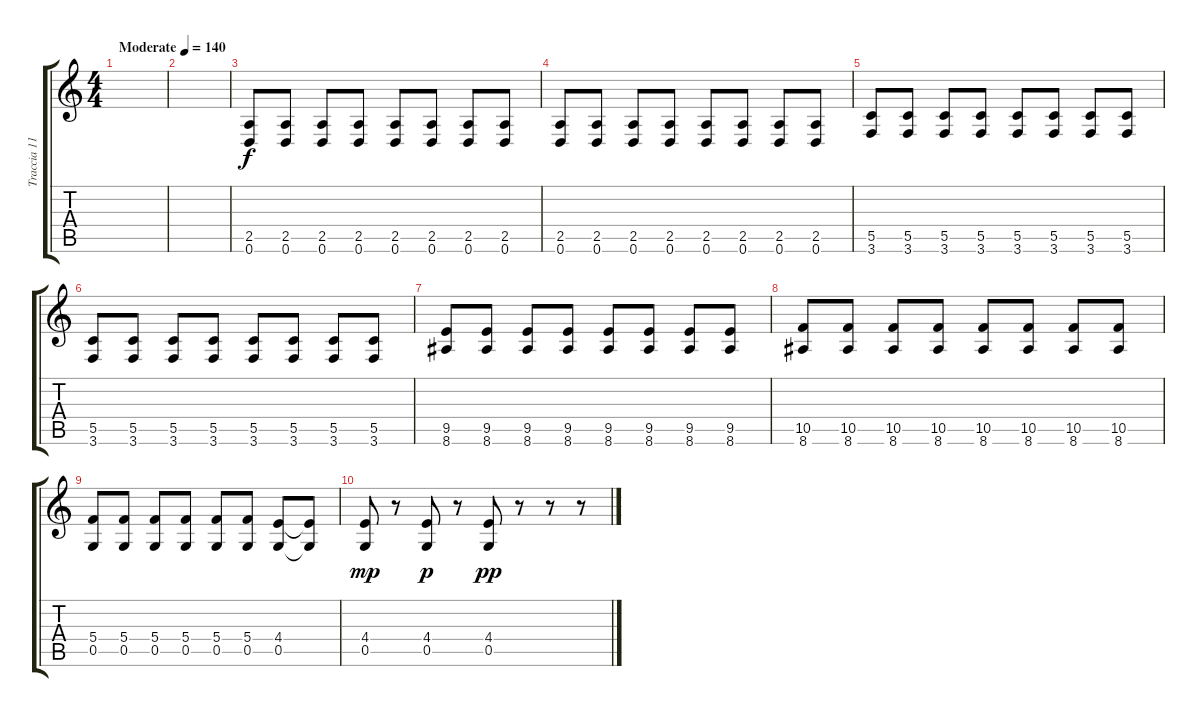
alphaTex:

\track ("Traccia 11" "Traccia 11") {instrument overdrivenguitar}
\staff {score tabs}
\tuning (D4 A3 F3 C3 G2 D2) {hide}
\ts (4 4)
\tempo (140 "Moderate")
\clef g2
\ks c
|
|
(2.5 0.6).8 (2.5 0.6).8 (2.5 0.6).8 (2.5 0.6).8 (2.5 0.6).8 (2.5 0.6).8 (2.5 0.6).8 (2.5 0.6).8 |
(2.5 0.6).8 (2.5 0.6).8 (2.5 0.6).8 (2.5 0.6).8 (2.5 0.6).8 (2.5 0.6).8 (2.5 0.6).8 (2.5 0.6).8 |
(5.5 3.6).8 (5.5 3.6).8 (5.5 3.6).8 (5.5 3.6).8 (5.5 3.6).8 (5.5 3.6).8 (5.5 3.6).8 (5.5 3.6).8 |
(5.5 3.6).8 (5.5 3.6).8 (5.5 3.6).8 (5.5 3.6).8 (5.5 3.6).8 (5.5 3.6).8 (5.5 3.6).8 (5.5 3.6).8 |
(9.5 8.6).8 (9.5 8.6).8 (9.5 8.6).8 (9.5 8.6).8 (9.5 8.6).8 (9.5 8.6).8 (9.5 8.6).8 (9.5 8.6).8 |
(10.5 8.6).8 (10.5 8.6).8 (10.5 8.6).8 (10.5 8.6).8 (10.5 8.6).8 (10.5 8.6).8 (10.5 8.6).8 (10.5 8.6).8 |
(5.4 0.5).8 (5.4 0.5).8 (5.4 0.5).8 (5.4 0.5).8 (5.4 0.5).8 (5.4 0.5).8 (4.4 0.5).8 (4.4{t} 0.5{t}).8 |
(4.4 0.5).8{dy mp} r.8 (4.4 0.5).8{dy p} r.8 (4.4 0.5).8{dy pp} r.8 r.8 r.8
